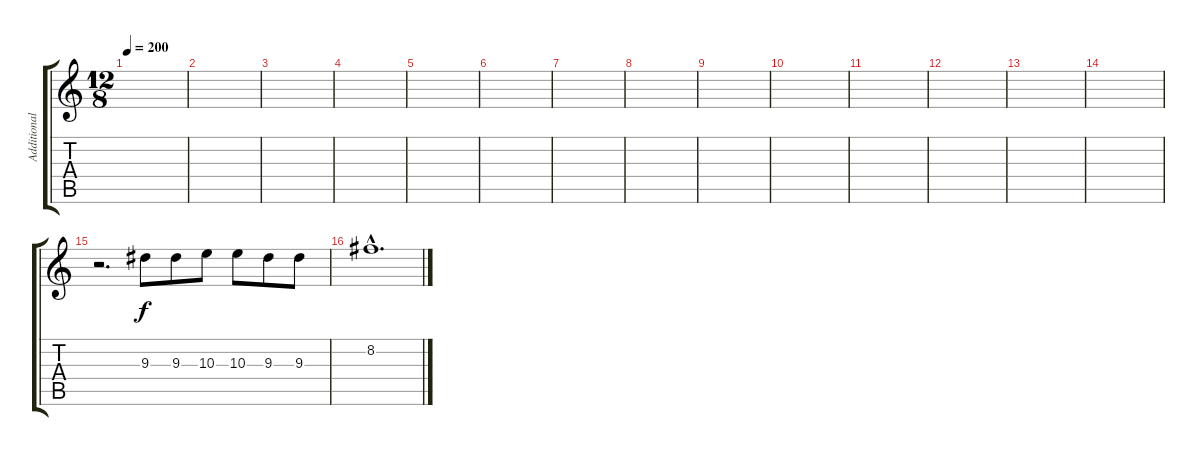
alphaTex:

\track ("Additional guitar1" "Additional") {instrument overdrivenguitar}
\staff {score tabs}
\tuning (Eb4 Bb3 Gb3 Db3 Ab2 Eb2) {hide}
\ts (12 8)
\tempo 200
\clef g2
\ks c
|
|
|
|
|
|
|
|
|
|
|
|
|
|
r.2{d} 9.3.8 9.3.8 10.3.8 10.3.8 9.3.8 9.3.8 |
8.2{hac}.1{d}
